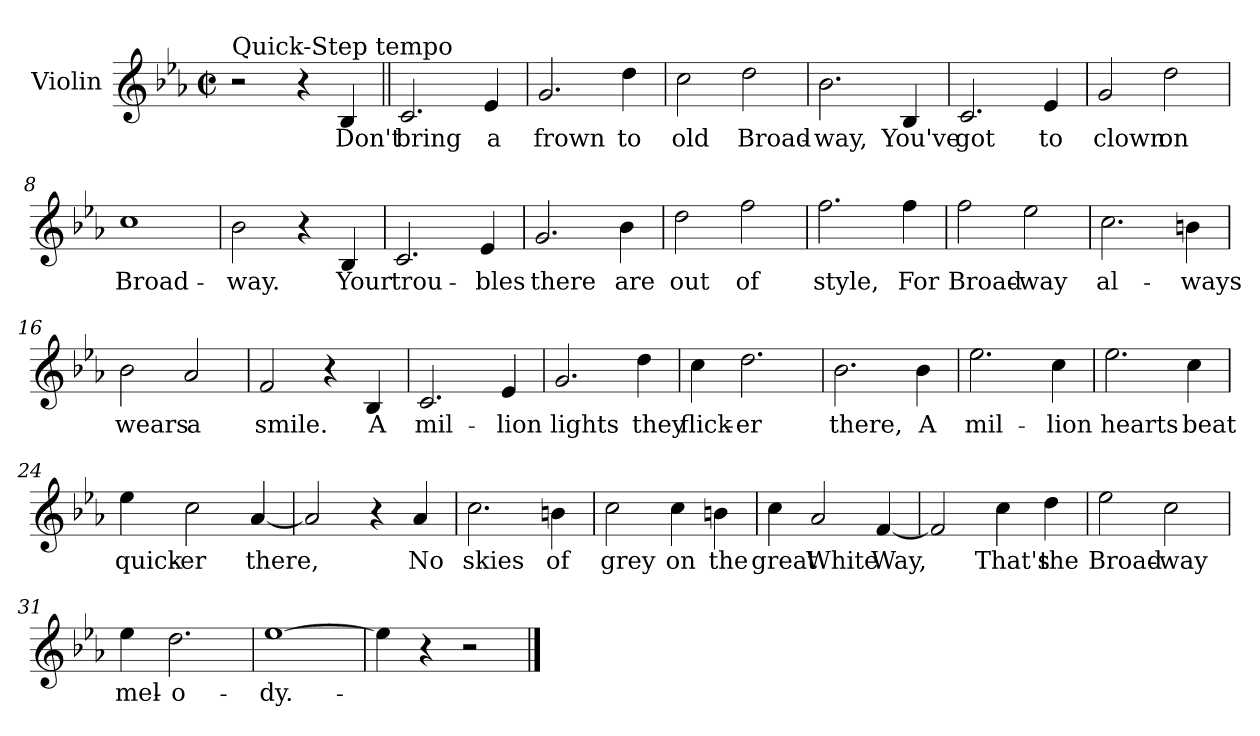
**kern	**text
*part1	*part1
*staff1	*staff1
*I"Violin	*
*I'Vln	*
*clefG2	*
*k[b-e-a-]	*
*E-:	*
*M2/2	*
*met(c|)	*
=1	=1
!LO:TX:a:t=Quick-Step tempo	!
2r	.
4r	.
4B-/	Don't
=2||	=2||
2.c/	bring
4e-/	a
=3	=3
2.g/	frown
4dd\	to
=4	=4
2cc\	old
2dd\	Broad-
!!LO:LB:g=z
=5	=5
2.b-\	-way,
4B-/	You've
=6	=6
2.c/	got
4e-/	to
=7	=7
2g/	clown
2dd\	on
=8	=8
1cc	Broad-
!!LO:LB:g=z
=9	=9
2b-\	-way.
4r	.
4B-/	Your
=10	=10
2.c/	trou-
4e-/	-bles
=11	=11
2.g/	there
4b-\	are
=12	=12
2dd\	out
2ff\	of
!!LO:LB:g=z
=13	=13
2.ff\	style,
4ff\	For
=14	=14
2ff\	Broad-
2ee-\	-way
=15	=15
2.cc\	al-
4bn\	-ways
=16	=16
2b-\	wears
2a-/	a
!!LO:LB:g=z
=17	=17
2f/	smile.
4r	.
4B-/	A
=18	=18
2.c/	mil-
4e-/	-lion
=19	=19
2.g/	lights
4dd\	they
=20	=20
4cc\	flick-
2.dd\	-er
!!LO:LB:g=z
=21	=21
2.b-\	there,
4b-\	A
=22	=22
2.ee-\	mil-
4cc\	-lion
=23	=23
2.ee-\	hearts
4cc\	beat
=24	=24
4ee-\	quick-
2cc\	-er
[4a-/	there,
=25	=25
2a-/]	.
4r	.
4a-/	No
!!LO:LB:g=z
=26	=26
2.cc\	skies
4bn\	of
=27	=27
2cc\	grey
4cc\	on
4bn\	the
=28	=28
4cc\	great
2a-/	White
[4f/	Way,
=29	=29
2f/]	.
4cc\	That's
4dd\	the
!!LO:LB:g=z
=30	=30
2ee-\	Broad-
2cc\	-way
=31	=31
4ee-\	mel-
2.dd\	-o-
=32	=32
[1ee-	-dy.-
=33	=33
4ee-\]	.
4r	.
2r	.
==	==
*-	*-
